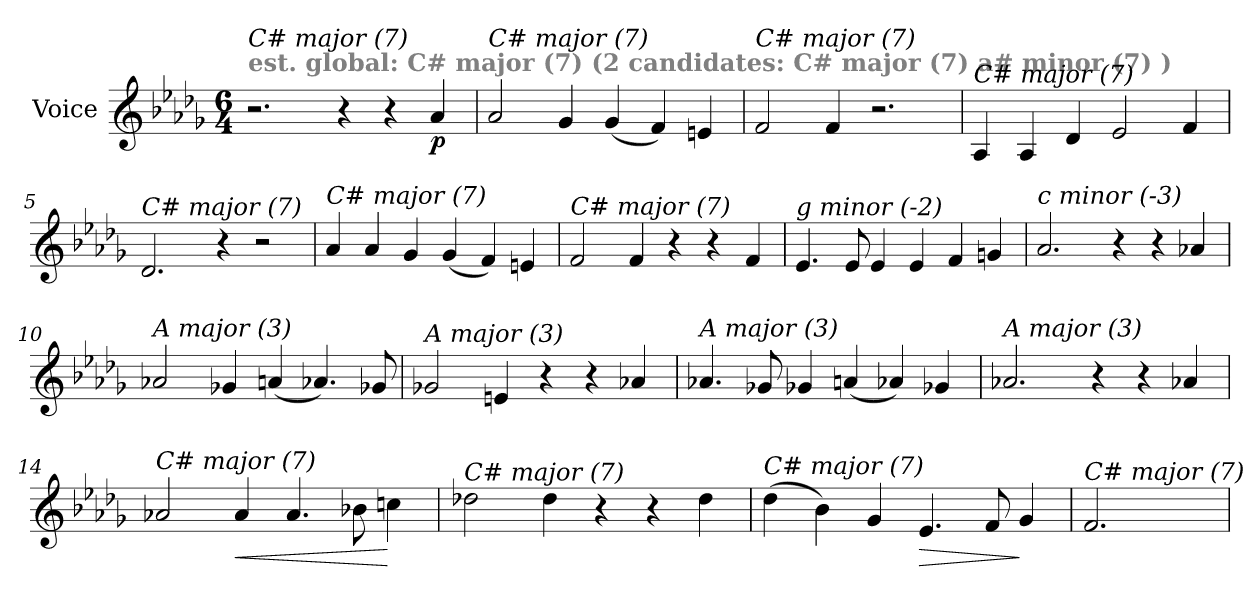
**kern	**dynam
*part1	*part1
*staff1	*staff1
*I"Voice	*
*I'V	*
*clefG2	*
*k[b-e-a-d-g-]	*
*M6/4	*
=1	=1
!LO:TX:a:B:color=#808080:t=est. global&colon; C# major (7) (2 candidates&colon; C# major (7) a# minor (7) )	!
!LO:TX:i:t=C# major (7)	!
2.r	.
4r	.
4r	.
!	!LO:DY:b
4a-/	p
=2	=2
!LO:TX:i:t=C# major (7)	!
2a-/	.
4g-/	.
(<4g-/	.
4f/)	.
4en/	.
=3	=3
!LO:TX:i:t=C# major (7)	!
2f/	.
4f/	.
2.r	.
=4	=4
!LO:TX:i:t=C# major (7)	!
4A-/	.
4A-/	.
4d-/	.
2e-/	.
4f/	.
=5	=5
!LO:TX:i:t=C# major (7)	!
2.d-/	.
4r	.
2r	.
=6	=6
!LO:TX:i:t=C# major (7)	!
4a-/	.
4a-/	.
4g-/	.
(<4g-/	.
4f/)	.
4en/	.
!!LO:LB:g=z
=7	=7
!LO:TX:i:t=C# major (7)	!
2f/	.
4f/	.
4r	.
4r	.
4f/	.
=8	=8
!LO:TX:i:t=g minor (-2)	!
4.e-/	.
8e-/	.
4e-/	.
4e-/	.
4f/	.
4gn/	.
=9	=9
!LO:TX:i:t=c minor (-3)	!
2.a-/	.
4r	.
4r	.
4a-Xi/	.
=10	=10
!LO:TX:i:t=A major (3)	!
2a-Xi/	.
4g-Xi/	.
(<4an/	.
4.a-Xi/)	.
8g-Xi/	.
=11	=11
!LO:TX:i:t=A major (3)	!
2g-Xi/	.
4en/	.
4r	.
4r	.
4a-Xi/	.
!!LO:LB:g=z
=12	=12
!LO:TX:i:t=A major (3)	!
4.a-Xi/	.
8g-Xi/	.
4g-Xi/	.
(<4an/	.
4a-Xi/)	.
4g-Xi/	.
=13	=13
!LO:TX:i:t=A major (3)	!
2.a-Xi/	.
4r	.
4r	.
4a-X/	.
=14	=14
!LO:TX:i:t=C# major (7)	!
2a-X/	.
!	!LO:HP:b
4a-/	<
4.a-/	.
8b-X\	.
4ccn\	[
=15	=15
!LO:TX:i:t=C# major (7)	!
2dd-X\	.
4dd-\	.
4r	.
4r	.
4dd-\	.
=16	=16
!LO:TX:i:t=C# major (7)	!
(>4dd-\	.
4b-\)	.
4g-/	.
!	!LO:HP:b
4.e-/	>
8f/	.
4g-/	]
!!LO:LB:g=z
=17	=17
!LO:TX:i:t=C# major (7)	!
2.f/	.
=	=
*-	*-
